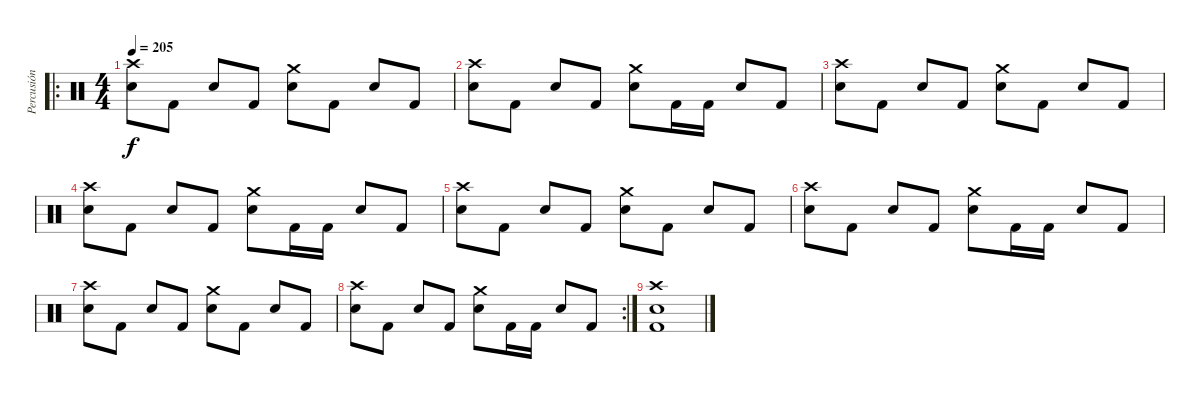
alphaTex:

\track ("Percusión" "Percusión") {instrument percussion}
\staff {score}
\articulation defaults
\ro
\ts (4 4)
\tempo 205
\clef neutral
\ks c
("Crash high (hit)" "Electric Snare (hit)").8{dy f} "Kick (hit) 2".8 "Electric Snare (hit)".8 "Kick (hit) 2".8 ("Crash medium (hit)" "Electric Snare (hit)").8 "Kick (hit) 2".8 "Electric Snare (hit)".8 "Kick (hit) 2".8 |
("Crash high (hit)" "Electric Snare (hit)").8 "Kick (hit) 2".8 "Electric Snare (hit)".8 "Kick (hit) 2".8 ("Crash medium (hit)" "Electric Snare (hit)").8 "Kick (hit) 2".16 "Kick (hit) 2".16 "Electric Snare (hit)".8 "Kick (hit) 2".8 |
("Crash high (hit)" "Electric Snare (hit)").8 "Kick (hit) 2".8 "Electric Snare (hit)".8 "Kick (hit) 2".8 ("Crash medium (hit)" "Electric Snare (hit)").8 "Kick (hit) 2".8 "Electric Snare (hit)".8 "Kick (hit) 2".8 |
("Crash high (hit)" "Electric Snare (hit)").8 "Kick (hit) 2".8 "Electric Snare (hit)".8 "Kick (hit) 2".8 ("Crash medium (hit)" "Electric Snare (hit)").8 "Kick (hit) 2".16 "Kick (hit) 2".16 "Electric Snare (hit)".8 "Kick (hit) 2".8 |
("Crash high (hit)" "Electric Snare (hit)").8 "Kick (hit) 2".8 "Electric Snare (hit)".8 "Kick (hit) 2".8 ("Crash medium (hit)" "Electric Snare (hit)").8 "Kick (hit) 2".8 "Electric Snare (hit)".8 "Kick (hit) 2".8 |
("Crash high (hit)" "Electric Snare (hit)").8 "Kick (hit) 2".8 "Electric Snare (hit)".8 "Kick (hit) 2".8 ("Crash medium (hit)" "Electric Snare (hit)").8 "Kick (hit) 2".16 "Kick (hit) 2".16 "Electric Snare (hit)".8 "Kick (hit) 2".8 |
("Crash high (hit)" "Electric Snare (hit)").8 "Kick (hit) 2".8 "Electric Snare (hit)".8 "Kick (hit) 2".8 ("Crash medium (hit)" "Electric Snare (hit)").8 "Kick (hit) 2".8 "Electric Snare (hit)".8 "Kick (hit) 2".8 |
\rc 2
("Crash high (hit)" "Electric Snare (hit)").8 "Kick (hit) 2".8 "Electric Snare (hit)".8 "Kick (hit) 2".8 ("Crash medium (hit)" "Electric Snare (hit)").8 "Kick (hit) 2".16 "Kick (hit) 2".16 "Electric Snare (hit)".8 "Kick (hit) 2".8 |
("Crash high (hit)" "Electric Snare (hit)" "Kick (hit) 2").1{volume 0}
